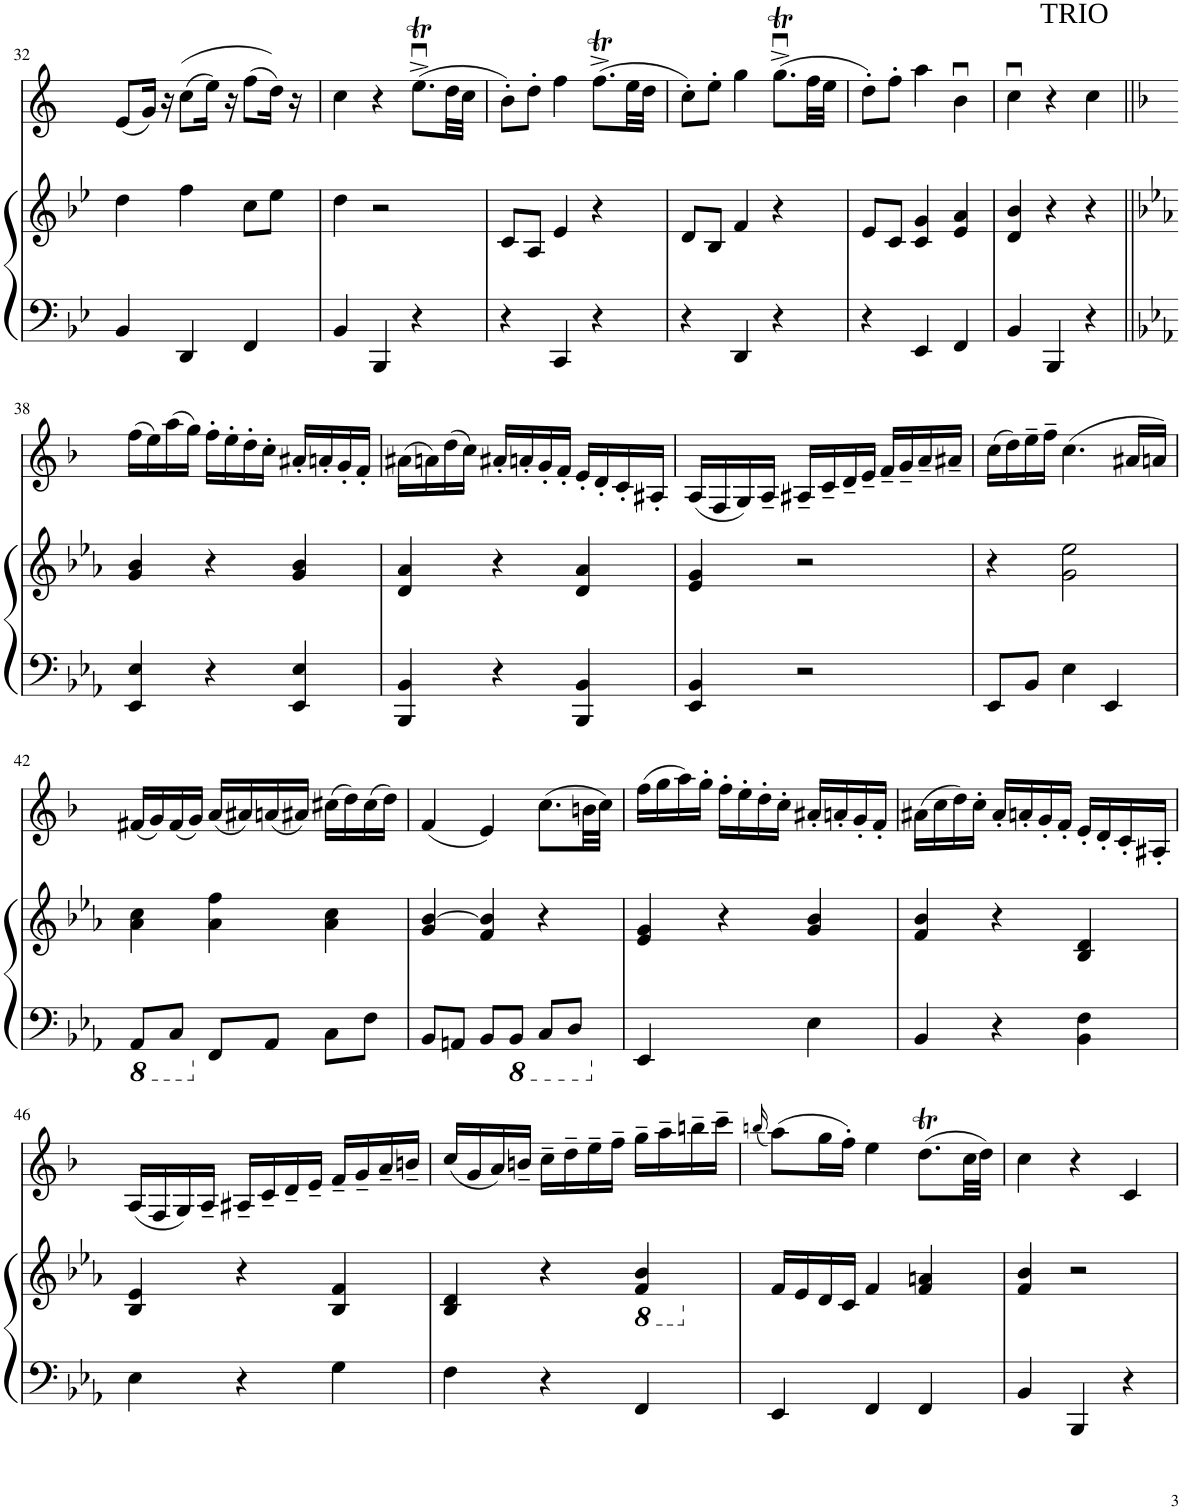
**kern	**kern	**kern
*part2	*part2	*part1
*staff3	*staff2	*staff1
*I"Piano	*	*I"Bb Clarinet
*I'Pno	*	*I'Cl
!!LO:PB:g=z
*clefF4	*clefG2	*clefG2
*	*	*Trd1c2
*k[b-e-]	*k[b-e-]	*k[]
*M3/4	*M3/4	*M3/4
=32	=32	=32
4BB-/	4dd\	(8e/L
.	.	16g/Jk)
.	.	16r
4DD/	4ff\	((8cc\L
.	.	16ee\Jk)
.	.	16r
4FF/	8cc\L	(8ff\L
.	8ee-\J	16dd\Jk))
.	.	16r
=33	=33	=33
4BB-/	4dd\	4cc\
4BBB-/	2r	4r
4r	.	(8.eetu^\L
.	.	32dd\LL
.	.	32cc\JJJ
=34	=34	=34
4r	8c/L	8b'\L)
.	8A/J	8dd'\J
4CC/	4e-/	4ff\
4r	4r	(8.ffT^\L
.	.	32ee\LL
.	.	32dd\JJJ
=35	=35	=35
4r	8d/L	8cc'\L)
.	8B-/J	8ee'\J
4DD/	4f/	4gg\
4r	4r	(8.ggTu^\L
.	.	32ff\LL
.	.	32ee\JJJ
=36	=36	=36
4r	8e-/L	8dd'\L)
.	8c/J	8ff'\J
4EE-/	4c/ 4g/	4aa\
4FF/	4e-/ 4a/	4bu\
=37	=37	=37
4BB-/	4d/ 4b-/	4ccu\
4BBB-/	4r	4r
!	!	!LO:TX:a:t=TRIO
4r	4r	4cc\
!!LO:LB:g=z
=38||	=38||	=38||
*k[b-e-a-]	*k[b-e-a-]	*k[b-]
4EE-/ 4E-/	4g/ 4b-/	(16ff\LL
.	.	16ee\)
.	.	(16aa\
.	.	16gg\JJ)
4r	4r	16ff'\LL
.	.	16ee'\
.	.	16dd'\
.	.	16cc'\JJ
4EE-/ 4E-/	4g/ 4b-/	16a#X'/LL
.	.	16an'/
.	.	16g'/
.	.	16f'/JJ
=39	=39	=39
4BBB-/ 4BB-/	4d/ 4a-/	(16a#X\LL
.	.	16an\)
.	.	(16dd\
.	.	16cc\JJ)
4r	4r	16a#X'/LL
.	.	16an'/
.	.	16g'/
.	.	16f'/JJ
4BBB-/ 4BB-/	4d/ 4a-/	16e'/LL
.	.	16d'/
.	.	16c'/
.	.	16A#X'/JJ
=40	=40	=40
4EE-/ 4BB-/	4e-/ 4g/	(16A/LL
.	.	16F/
.	.	16G/)
.	.	16A~/JJ
2r	2r	16A#X~/LL
.	.	16c~/
.	.	16d~/
.	.	16e~/JJ
.	.	16f~/LL
.	.	16g~/
.	.	16a~/
.	.	16a#X~/JJ
=41	=41	=41
8EE-/L	4r	(16cc\LL
.	.	16dd\)
8BB-/J	.	16ee~\
.	.	16ff~\JJ
4E-\	2g\ 2ee-\	(4.cc\
4EE-/	.	.
.	.	16a#X/LL
.	.	16an/JJ)
!!LO:LB:g=z
=42	=42	=42
*8ba	*	*
8AAA-/L	4a-\ 4cc\	(16f#X/LL
.	.	16g/)
8CC/J	.	(16f#/
.	.	16g/JJ)
*X8ba	*	*
8FF/L	4a-\ 4ff\	(16a/LL
.	.	16a#X/)
8AA-/J	.	(16an/
.	.	16a#X/JJ)
8C\L	4a-\ 4cc\	(16cc#X\LL
.	.	16dd\)
8F\J	.	(16cc#\
.	.	16dd\JJ)
=43	=43	=43
8BB-/L	4g/ [4b-/	(4f/
8AAn/J	.	.
8BB-/L	4f/ 4b-/]	4e/)
*8ba	*	*
8BBB-/J	.	.
8CC/L	4r	(8.cc\L
8DD/J	.	.
.	.	32bn\LL
.	.	32cc\JJJ)
=44	=44	=44
*X8ba	*	*
4EE-/	4e-/ 4g/	(16ff\LL
.	.	16gg\
.	.	16aa\)
.	.	16gg'\JJ
4ryy	4r	16ff'\LL
.	.	16ee'\
.	.	16dd'\
.	.	16cc'\JJ
4E-\	4g/ 4b-/	16a#X'/LL
.	.	16an'/
.	.	16g'/
.	.	16f'/JJ
=45	=45	=45
4BB-/	4f/ 4b-/	(16a#X\LL
.	.	16cc\
.	.	16dd\)
.	.	16cc'\JJ
4r	4r	16a#'/LL
.	.	16an'/
.	.	16g'/
.	.	16f'/JJ
4BB-\ 4F\	4B-/ 4d/	16e'/LL
.	.	16d'/
.	.	16c'/
.	.	16A#X'/JJ
!!LO:LB:g=z
=46	=46	=46
4E-\	4B-/ 4e-/	(16A/LL
.	.	16F/
.	.	16G/)
.	.	16A~/JJ
4r	4r	16A#X~/LL
.	.	16c~/
.	.	16d~/
.	.	16e~/JJ
4G\	4B-/ 4f/	16f~/LL
.	.	16g~/
.	.	16a~/
.	.	16bn~/JJ
=47	=47	=47
4F\	4B-/ 4d/	(16cc/LL
.	.	16g/
.	.	16a/)
.	.	16bn~/JJ
4r	4r	16cc~\LL
.	.	16dd~\
.	.	16ee~\
.	.	16ff~\JJ
*	*8ba	*
4FF/	4F/ 4B-/	16gg~\LL
.	.	16aa~\
.	.	16bbn~\
.	.	16ccc~\JJ
=48	=48	=48
.	.	(16qbbn/
*	*X8ba	*
4EE-/	16f/LL	(8aa\L)
.	16e-/	.
.	16d/	16gg\L
.	16c/JJ	16ff'\JJ)
4FF/	4f/	4ee\
4FF/	4f/ 4an/	(8.ddT\L
.	.	32cc\LL
.	.	32dd\JJJ)
=49	=49	=49
4BB-/	4f/ 4b-/	4cc\
4BBB-/	2r	4r
4r	.	4c/
=	=	=
*-	*-	*-
